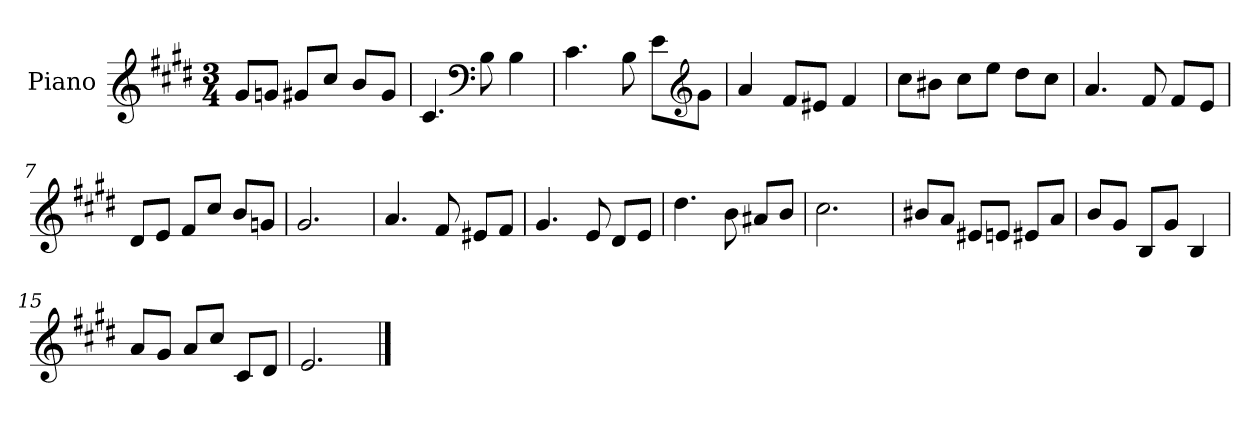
**kern
*part1
*staff1
*I"Piano
*I'Pno.
*clefG2
*k[f#c#g#d#]
*M3/4
*MM120
=1
8g#/L
8gn/J
8g#X/L
8cc#/J
8b/L
8g#/J
=2
4.c#/
*clefF4
8B\
4B\
=3
4.c#\
8B\
8e\L
*clefG2
8g#\J
=4
4a/
8f#/L
8e#X/J
4f#/
=5
8cc#\L
8b#X\J
8cc#\L
8ee\J
8dd#\L
8cc#\J
=6
4.a/
8f#/
8f#/L
8e/J
=7
8d#/L
8e/J
8f#/L
8cc#/J
8b/L
8gn/J
!!LO:LB:g=z
=8
2.g#/
=9
4.a/
8f#/
8e#X/L
8f#/J
=10
4.g#/
8e/
8d#/L
8e/J
=11
4.dd#\
8b\
8a#X/L
8b/J
=12
2.cc#\
=13
8b#X/L
8a/J
8e#X/L
8en/J
8e#X/L
8a/J
=14
8b/L
8g#/J
8B/L
8g#/J
4B/
=15
8a/L
8g#/J
8a/L
8cc#/J
8c#/L
8d#/J
=16
2.e/
==
*-
